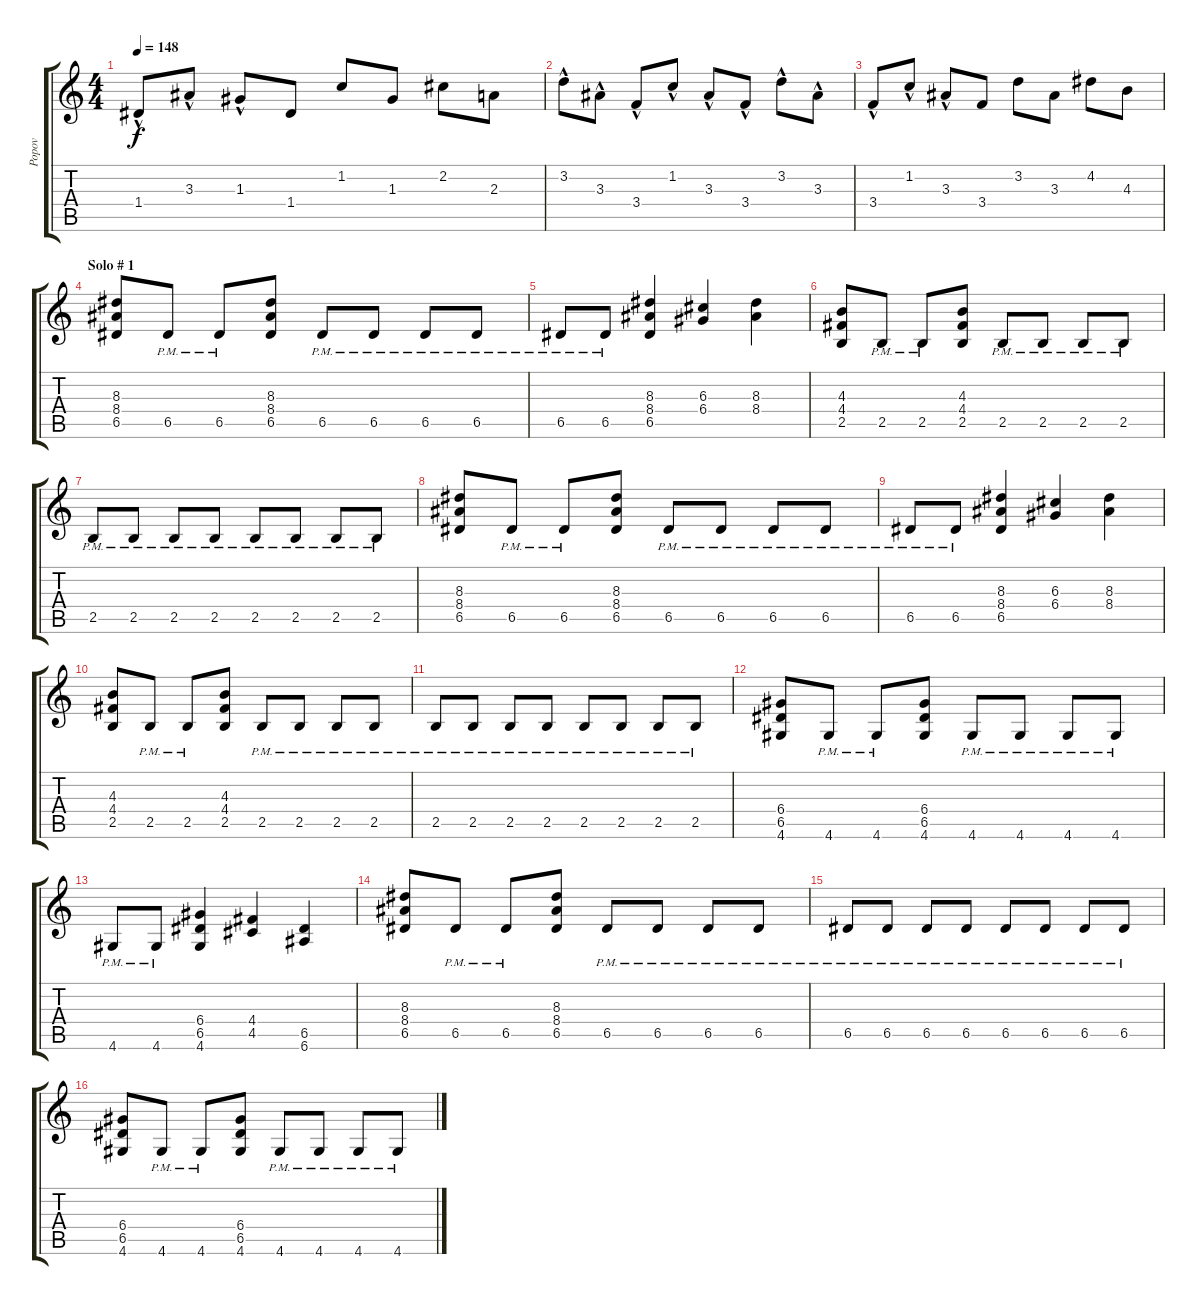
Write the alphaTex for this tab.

\track ("Popov" "Popov") {instrument distortionguitar}
\staff {score tabs}
\tuning (E4 B3 G3 D3 A2 E2) {hide}
\ts (4 4)
\tempo 148
\clef g2
\ks c
1.4{hac}.8{dy f} 3.3{hac}.8 1.3{hac}.8 1.4.8 1.2.8 1.3.8 2.2.8 2.3.8 |
3.2{hac}.8 3.3{hac}.8 3.4{hac}.8 1.2{hac}.8 3.3{hac}.8 3.4{hac}.8 3.2{hac}.8 3.3{hac}.8 |
3.4{hac}.8 1.2{hac}.8 3.3{hac}.8 3.4.8 3.2.8 3.3.8 4.2.8 4.3.8 |
\section ("" "Solo # 1")
(8.3 8.4 6.5).8{volume 14 balance 8 instrument distortionguitar} 6.5{pm}.8 6.5{pm}.8 (8.3 8.4 6.5).8 6.5{pm}.8 6.5{pm}.8 6.5{pm}.8 6.5{pm}.8 |
6.5{pm}.8 6.5{pm}.8 (8.3 8.4 6.5).4 (6.3 6.4).4 (8.3 8.4).4 |
(4.3 4.4 2.5).8 2.5{pm}.8 2.5{pm}.8 (4.3 4.4 2.5).8 2.5{pm}.8 2.5{pm}.8 2.5{pm}.8 2.5{pm}.8 |
2.5{pm}.8 2.5{pm}.8 2.5{pm}.8 2.5{pm}.8 2.5{pm}.8 2.5{pm}.8 2.5{pm}.8 2.5{pm}.8 |
(8.3 8.4 6.5).8 6.5{pm}.8 6.5{pm}.8 (8.3 8.4 6.5).8 6.5{pm}.8 6.5{pm}.8 6.5{pm}.8 6.5{pm}.8 |
6.5{pm}.8 6.5{pm}.8 (8.3 8.4 6.5).4 (6.3 6.4).4 (8.3 8.4).4 |
(4.3 4.4 2.5).8 2.5{pm}.8 2.5{pm}.8 (4.3 4.4 2.5).8 2.5{pm}.8 2.5{pm}.8 2.5{pm}.8 2.5{pm}.8 |
2.5{pm}.8 2.5{pm}.8 2.5{pm}.8 2.5{pm}.8 2.5{pm}.8 2.5{pm}.8 2.5{pm}.8 2.5{pm}.8 |
(6.4 6.5 4.6).8 4.6{pm}.8 4.6{pm}.8 (6.4 6.5 4.6).8 4.6{pm}.8 4.6{pm}.8 4.6{pm}.8 4.6{pm}.8 |
4.6{pm}.8 4.6{pm}.8 (6.4 6.5 4.6).4 (4.4 4.5).4 (6.5 6.6).4 |
(8.3 8.4 6.5).8 6.5{pm}.8 6.5{pm}.8 (8.3 8.4 6.5).8 6.5{pm}.8 6.5{pm}.8 6.5{pm}.8 6.5{pm}.8 |
6.5{pm}.8 6.5{pm}.8 6.5{pm}.8 6.5{pm}.8 6.5{pm}.8 6.5{pm}.8 6.5{pm}.8 6.5{pm}.8 |
(6.4 6.5 4.6).8 4.6{pm}.8 4.6{pm}.8 (6.4 6.5 4.6).8 4.6{pm}.8 4.6{pm}.8 4.6{pm}.8 4.6{pm}.8
